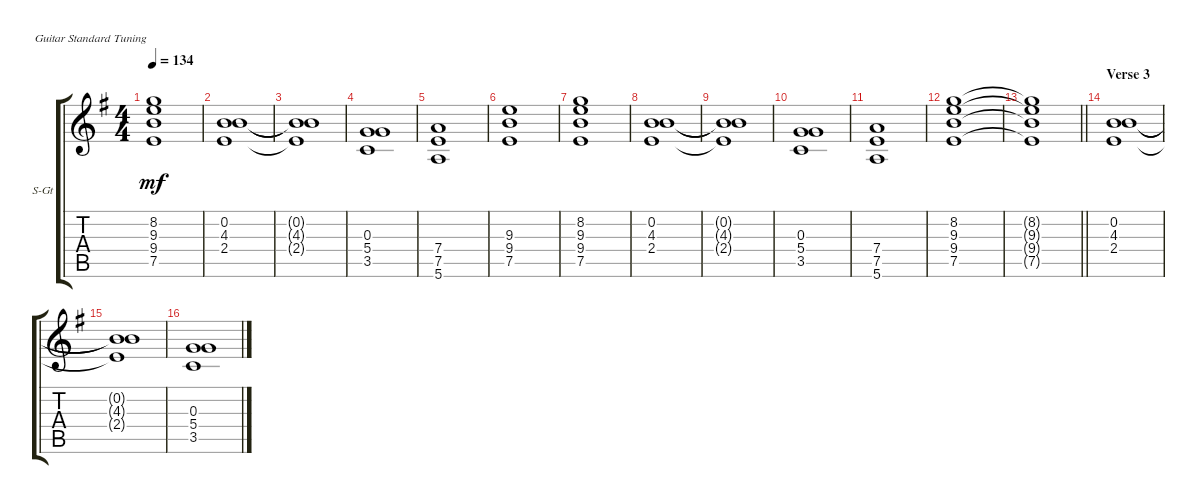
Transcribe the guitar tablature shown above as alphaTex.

\bracketExtendMode groupsimilarinstruments
\firstSystemTrackNameOrientation horizontal
\otherSystemsTrackNameOrientation horizontal
\track ("guitar fx (Rodion Kravkl)" "S-Gt") {instrument acousticguitarsteel}
\staff {score tabs}
\tuning (E4 B3 G3 D3 A2 E2)
\ts (4 4)
\tempo 134
\clef g2
\scale
0.333333
\ks eminor
(8.2{t} 9.3{t} 9.4{t} 7.5{t}).1{dy mf} |
\scale
0.333333 (4.3 2.4 0.2).1 |
\scale
0.333333 (4.3{t} 2.4{t} 0.2{t}).1 |
\scale
0.333333 (0.3 5.4 3.5).1 |
\scale
0.333333 (7.4 7.5 5.6).1 |
\scale
0.333333 (9.3 9.4 7.5).1 |
\scale
0.333333 (8.2 9.3 9.4 7.5).1 |
\scale
0.333333 (0.2 4.3 2.4).1 |
\scale
0.333333 (0.2{t} 4.3{t} 2.4{t}).1 |
\scale
0.333333 (0.3 5.4 3.5).1 |
\scale
0.333333 (7.4 7.5 5.6).1 |
\scale
0.333333 (9.3 9.4 7.5 8.2).1 |
\scale
0.333333
\barLineRight lightlight
(8.2{t} 9.3{t} 9.4{t} 7.5{t}).1 |
\section ("" "Verse 3")
\scale
0.333333 (4.3 2.4 0.2).1 |
\scale
0.333333 (4.3{t} 2.4{t} 0.2{t}).1 |
\scale
0.333333 (0.3 5.4 3.5).1
